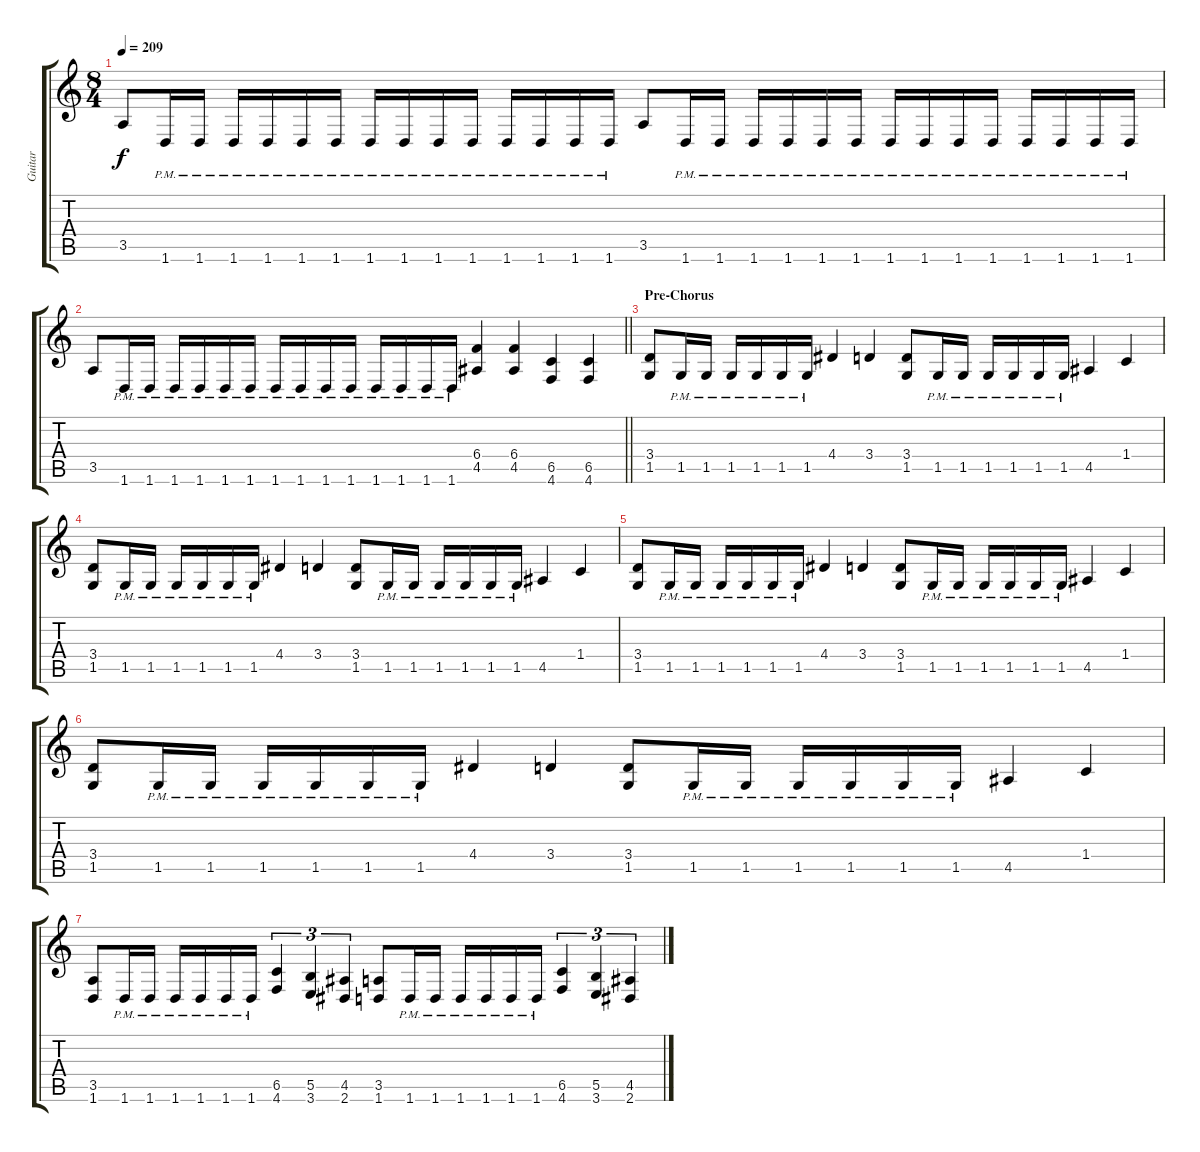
\track ("Guitar" "Guitar") {instrument distortionguitar}
\staff {score tabs}
\tuning (Db4 Ab3 E3 B2 Gb2 Db2) {hide}
\ts (8 4)
\tempo 209
\clef g2
\ks c
3.5.8{dy f} 1.6{pm}.16 1.6{pm}.16 1.6{pm}.16 1.6{pm}.16 1.6{pm}.16 1.6{pm}.16 1.6{pm}.16 1.6{pm}.16 1.6{pm}.16 1.6{pm}.16 1.6{pm}.16 1.6{pm}.16 1.6{pm}.16 1.6{pm}.16 3.5.8 1.6{pm}.16 1.6{pm}.16 1.6{pm}.16 1.6{pm}.16 1.6{pm}.16 1.6{pm}.16 1.6{pm}.16 1.6{pm}.16 1.6{pm}.16 1.6{pm}.16 1.6{pm}.16 1.6{pm}.16 1.6{pm}.16 1.6{pm}.16 |
\barLineRight lightlight
3.5.8 1.6{pm}.16 1.6{pm}.16 1.6{pm}.16 1.6{pm}.16 1.6{pm}.16 1.6{pm}.16 1.6{pm}.16 1.6{pm}.16 1.6{pm}.16 1.6{pm}.16 1.6{pm}.16 1.6{pm}.16 1.6{pm}.16 1.6{pm}.16 (6.4 4.5).4 (6.4 4.5).4 (6.5 4.6).4 (6.5 4.6).4 |
\section ("" "Pre-Chorus")
(3.4 1.5).8 1.5{pm}.16 1.5{pm}.16 1.5{pm}.16 1.5{pm}.16 1.5{pm}.16 1.5{pm}.16 4.4.4 3.4.4 (3.4 1.5).8 1.5{pm}.16 1.5{pm}.16 1.5{pm}.16 1.5{pm}.16 1.5{pm}.16 1.5{pm}.16 4.5.4 1.4.4 |
(3.4 1.5).8 1.5{pm}.16 1.5{pm}.16 1.5{pm}.16 1.5{pm}.16 1.5{pm}.16 1.5{pm}.16 4.4.4 3.4.4 (3.4 1.5).8 1.5{pm}.16 1.5{pm}.16 1.5{pm}.16 1.5{pm}.16 1.5{pm}.16 1.5{pm}.16 4.5.4 1.4.4 |
(3.4 1.5).8 1.5{pm}.16 1.5{pm}.16 1.5{pm}.16 1.5{pm}.16 1.5{pm}.16 1.5{pm}.16 4.4.4 3.4.4 (3.4 1.5).8 1.5{pm}.16 1.5{pm}.16 1.5{pm}.16 1.5{pm}.16 1.5{pm}.16 1.5{pm}.16 4.5.4 1.4.4 |
(3.4 1.5).8 1.5{pm}.16 1.5{pm}.16 1.5{pm}.16 1.5{pm}.16 1.5{pm}.16 1.5{pm}.16 4.4.4 3.4.4 (3.4 1.5).8 1.5{pm}.16 1.5{pm}.16 1.5{pm}.16 1.5{pm}.16 1.5{pm}.16 1.5{pm}.16 4.5.4 1.4.4 |
(3.5 1.6).8 1.6{pm}.16 1.6{pm}.16 1.6{pm}.16 1.6{pm}.16 1.6{pm}.16 1.6{pm}.16 (6.5 4.6).4{tu (3 2)} (5.5 3.6).4{tu (3 2)} (4.5 2.6).4{tu (3 2)} (3.5 1.6).8 1.6{pm}.16 1.6{pm}.16 1.6{pm}.16 1.6{pm}.16 1.6{pm}.16 1.6{pm}.16 (6.5 4.6).4{tu (3 2)} (5.5 3.6).4{tu (3 2)} (4.5 2.6).4{tu (3 2)}
